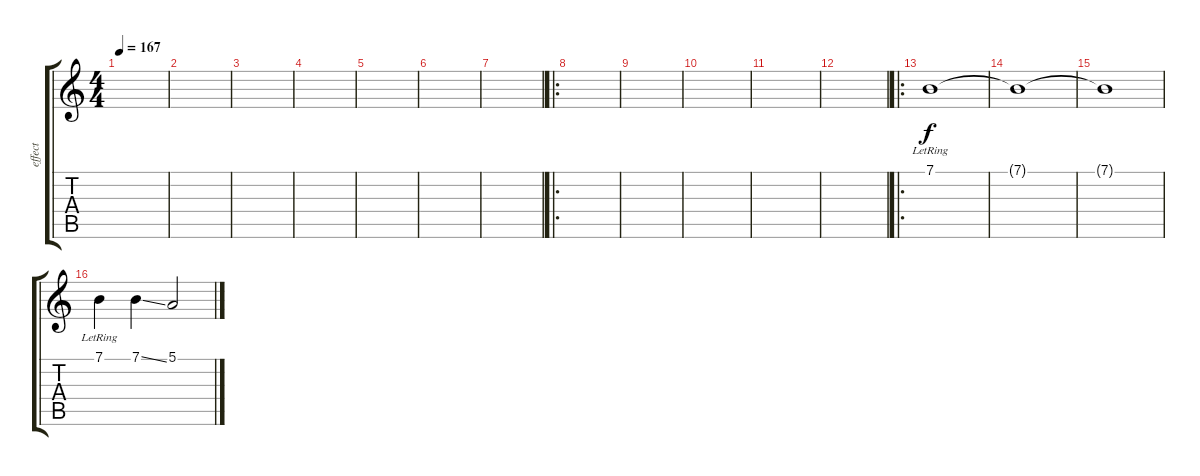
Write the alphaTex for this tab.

\track ("effect" "effect") {instrument pad4choir}
\staff {score tabs}
\tuning (E4 B3 G3 D3 A2 E2) {hide}
\ts (4 4)
\tempo 167
\clef g2
\ks c
|
|
|
|
|
|
|
\ro
|
|
|
|
|
\ro
7.1{lr}.1 |
7.1{t}.1 |
7.1{t}.1 |
7.1{lr}.4 7.1{ss}.4 5.1{ss}.2
